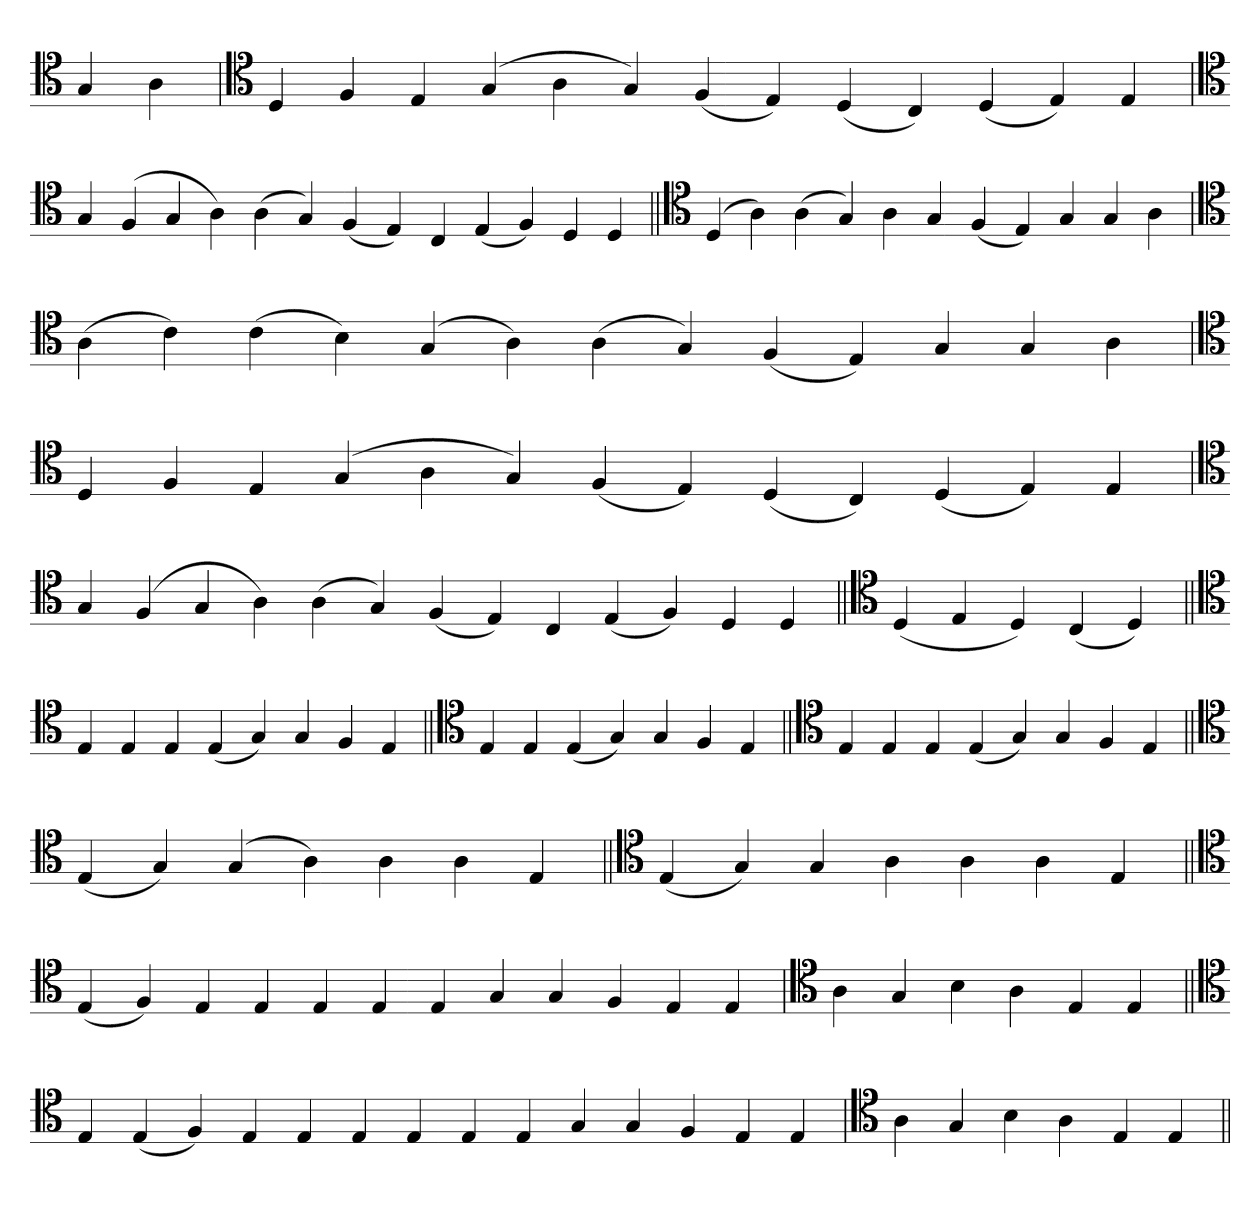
**kern
*part1
*staff1
*clefC4
=
4G
4A
='
*clefC4
4D
4F
4E
(4G
4A
4G)
(4F
4E)
(4D
4C)
(4D
4E)
4E
=`
*clefC4
4G
(4F
4G
4A)
(4A
4G)
(4F
4E)
4C
(4E
4F)
4D
4D
=||
*clefC4
(4D
4A)
(4A
4G)
4A
4G
(4F
4E)
4G
4G
4A
=`
*clefC4
(4A
4c)
(4c
4B)
(4G
4A)
(4A
4G)
(4F
4E)
4G
4G
4A
='
*clefC4
4D
4F
4E
(4G
4A
4G)
(4F
4E)
(4D
4C)
(4D
4E)
4E
=`
*clefC4
4G
(4F
4G
4A)
(4A
4G)
(4F
4E)
4C
(4E
4F)
4D
4D
=||
*clefC4
(4D
4E
4D)
(4C
4D)
=||
*clefC4
4E
4E
4E
(4E
4G)
4G
4F
4E
=||
*clefC4
4E
4E
(4E
4G)
4G
4F
4E
=||
*clefC4
4E
4E
4E
(4E
4G)
4G
4F
4E
=||
*clefC4
(4E
4G)
(4G
4A)
4A
4A
4E
=||
*clefC4
(4E
4G)
4G
4A
4A
4A
4E
=||
*clefC4
(4E
4F)
4E
4E
4E
4E
4E
4G
4G
4F
4E
4E
='
*clefC4
4A
4G
4B
4A
4E
4E
=||
*clefC4
4E
(4E
4F)
4E
4E
4E
4E
4E
4E
4G
4G
4F
4E
4E
='
*clefC4
4A
4G
4B
4A
4E
4E
=||
*-
